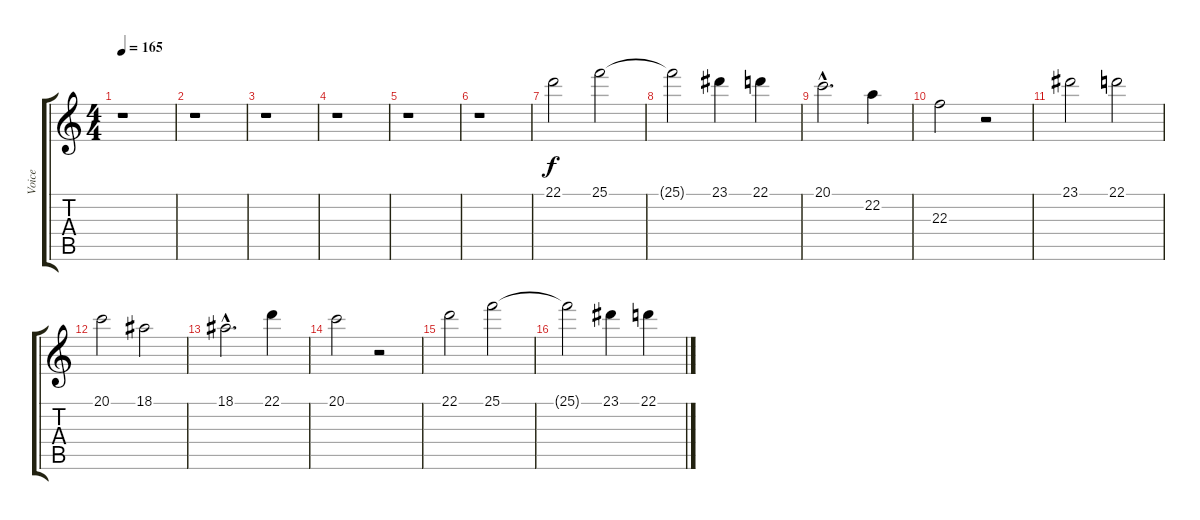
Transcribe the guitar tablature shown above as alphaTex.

\track ("Voice " "Voice ") {instrument honkytonkpiano}
\staff {score tabs}
\tuning (E4 B3 G3 D3 A2 E2) {hide}
\ts (4 4)
\tempo 165
\clef g2
\ks c
r.1{dy f} |
r.1 |
r.1 |
r.1 |
r.1 |
r.1 |
22.1.2 25.1.2 |
25.1{t}.2 23.1.4 22.1.4 |
20.1{hac}.2{d} 22.2.4 |
22.3.2 r.2 |
23.1.2 22.1.2 |
20.1.2 18.1.2 |
18.1{hac}.2{d} 22.1.4 |
20.1.2 r.2 |
22.1.2 25.1.2 |
25.1{t}.2 23.1.4 22.1.4
